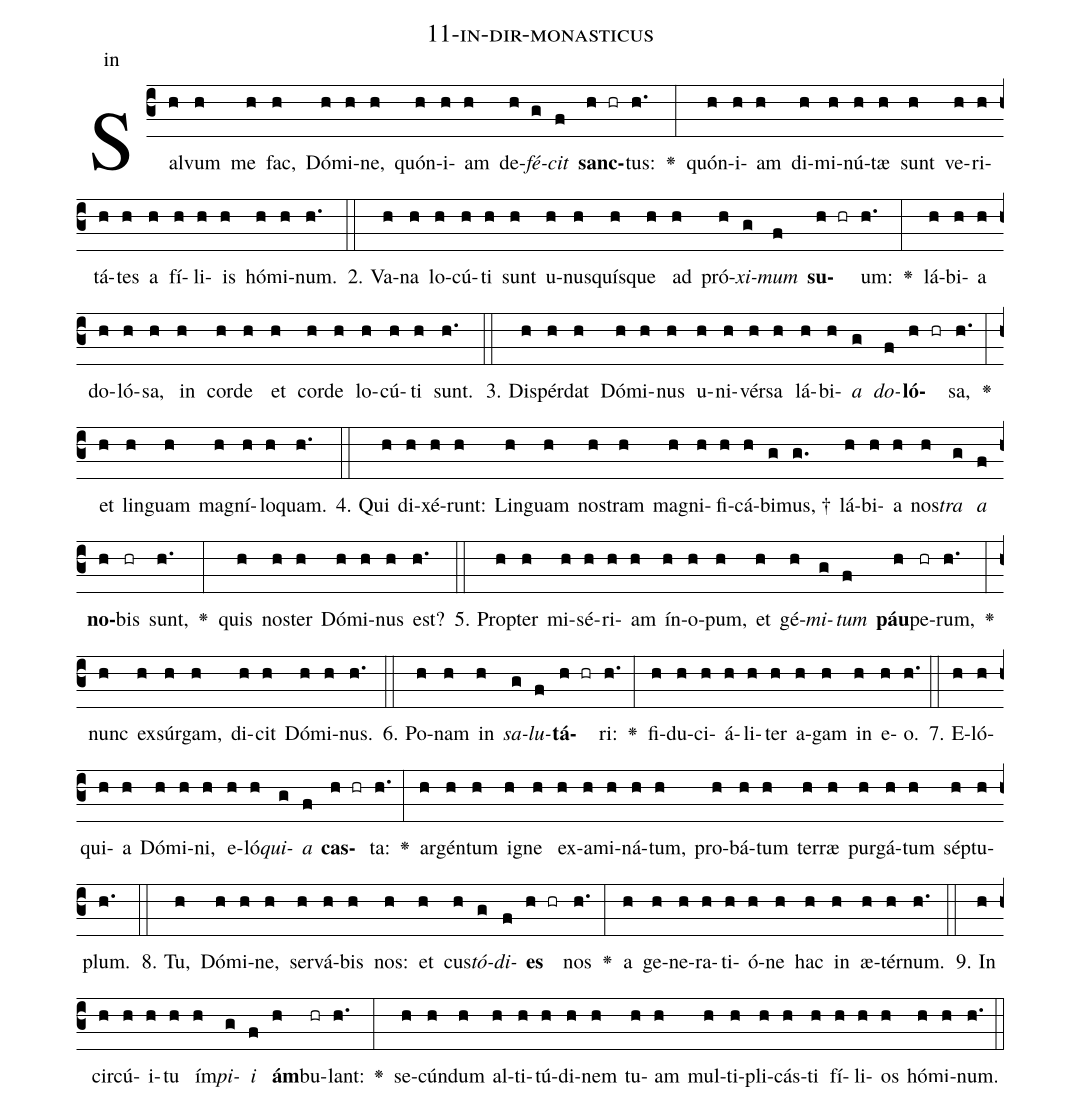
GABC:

name: 11-in-dir-monasticus;
annotation: in;
%%
(c3)Sal(h)vum(h) me(h) fac,(h) Dó(h)mi(h)ne,(h) quón(h)i(h)am(h) de(h)<i>fé</i>(g)<i>cit</i>(f) <b>sanc</b>(h hr)tus:(h.) <v>\greheightstar</v>(:) quón(h)i(h)am(h) di(h)mi(h)nú(h)tæ(h) sunt(h) ve(h)ri(h)tá(h)tes(h) a(h) fí(h)li(h)is(h) hó(h)mi(h)num.(h.) (::)
2. Va(h)na(h) lo(h)cú(h)ti(h) sunt(h) u(h)nus(h)quís(h)que(h) ad(h) pró(h)<i>xi</i>(g)<i>mum</i>(f) <b>su</b>(h hr)um:(h.) <v>\greheightstar</v>(:) lá(h)bi(h)a(h) do(h)ló(h)sa,(h) in(h) cor(h)de(h) et(h) cor(h)de(h) lo(h)cú(h)ti(h) sunt.(h.) (::)
3. Dis(h)pér(h)dat(h) Dó(h)mi(h)nus(h) u(h)ni(h)vér(h)sa(h) lá(h)bi(h)<i>a</i>(g) <i>do</i>(f)<b>ló</b>(h hr)sa,(h.) <v>\greheightstar</v>(:) et(h) lin(h)guam(h) ma(h)gní(h)lo(h)quam.(h.) (::)
4. Qui(h) di(h)xé(h)runt:(h) Lin(h)guam(h) nos(h)tram(h) ma(h)gni(h)fi(h)cá(h)bi(g)mus, †(g.) lá(h)bi(h)a(h) nos(h)<i>tra</i>(g) <i>a</i>(f) <b>no</b>(h)bis(hr) sunt,(h.) <v>\greheightstar</v>(:) quis(h) nos(h)ter(h) Dó(h)mi(h)nus(h) est?(h.) (::)
5. Prop(h)ter(h) mi(h)sé(h)ri(h)am(h) ín(h)o(h)pum,(h) et(h) gé(h)<i>mi</i>(g)<i>tum</i>(f) <b>páu</b>(h)pe(hr)rum,(h.) <v>\greheightstar</v>(:) nunc(h) ex(h)súr(h)gam,(h) di(h)cit(h) Dó(h)mi(h)nus.(h.) (::)
6. Po(h)nam(h) in(h) <i>sa</i>(g)<i>lu</i>(f)<b>tá</b>(h hr)ri:(h.) <v>\greheightstar</v>(:) fi(h)du(h)ci(h)á(h)li(h)ter(h) a(h)gam(h) in(h) e(h)o.(h.) (::)
7. E(h)ló(h)qui(h)a(h) Dó(h)mi(h)ni,(h) e(h)ló(h)<i>qui</i>(g)<i>a</i>(f) <b>cas</b>(h hr)ta:(h.) <v>\greheightstar</v>(:) ar(h)gén(h)tum(h) i(h)gne(h) ex(h)a(h)mi(h)ná(h)tum,(h) pro(h)bá(h)tum(h) ter(h)ræ(h) pur(h)gá(h)tum(h) sép(h)tu(h)plum.(h.) (::)
8. Tu,(h) Dó(h)mi(h)ne,(h) ser(h)vá(h)bis(h) nos:(h) et(h) cus(h)<i>tó</i>(g)<i>di</i>(f)<b>es</b>(h hr) nos(h.) <v>\greheightstar</v>(:) a(h) ge(h)ne(h)ra(h)ti(h)ó(h)ne(h) hac(h) in(h) æ(h)tér(h)num.(h.) (::)
9. In(h) cir(h)cú(h)i(h)tu(h) ím(h)<i>pi</i>(g)<i>i</i>(f) <b>ám</b>(h)bu(hr)lant:(h.) <v>\greheightstar</v>(:) se(h)cún(h)dum(h) al(h)ti(h)tú(h)di(h)nem(h) tu(h)am(h) mul(h)ti(h)pli(h)cás(h)ti(h) fí(h)li(h)os(h) hó(h)mi(h)num.(h.) (::)
